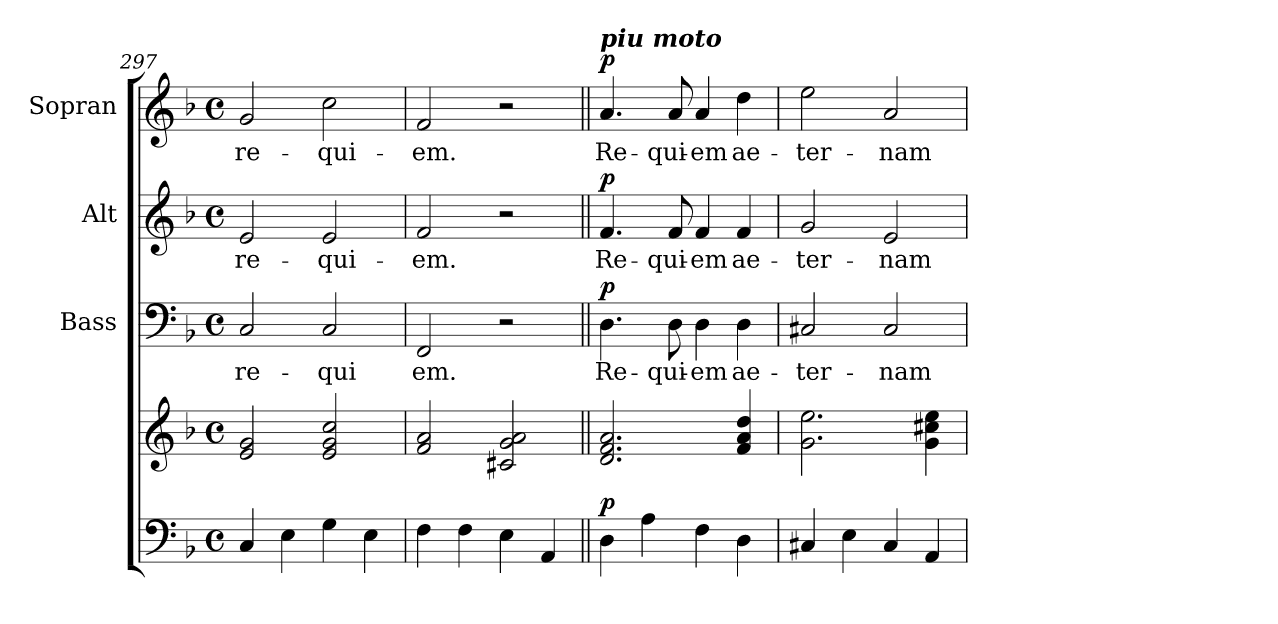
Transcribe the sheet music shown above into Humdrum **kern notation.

**kern	**kern	**dynam	**kern	**text	**dynam	**kern	**text	**dynam	**kern	**text	**dynam
*part4	*part4	*part4	*part3	*part3	*part3	*part2	*part2	*part2	*part1	*part1	*part1
*staff5	*staff4	*staff4/5	*staff3	*staff3	*staff3	*staff2	*staff2	*staff2	*staff1	*staff1	*staff1
*	*	*	*I"Bass	*	*	*I"Alt	*	*	*I"Sopran	*	*
*	*	*	*I'B.	*	*	*I'A.	*	*	*I'S.	*	*
*clefF4	*clefG2	*	*clefF4	*	*	*clefG2	*	*	*clefG2	*	*
*k[b-]	*k[b-]	*	*k[b-]	*	*	*k[b-]	*	*	*k[b-]	*	*
*F:	*F:	*	*F:	*	*	*F:	*	*	*F:	*	*
*M4/4	*M4/4	*	*M4/4	*	*	*M4/4	*	*	*M4/4	*	*
*met(c)	*met(c)	*	*met(c)	*	*	*met(c)	*	*	*met(c)	*	*
=297	=297	=297	=297	=297	=297	=297	=297	=297	=297	=297	=297
!	!	!	!	!LO:LY:b	!	!	!LO:LY:b	!	!	!LO:LY:b	!
4C/	2e/ 2g/	.	2C/	re-	.	2e/	re-	.	2g/	re-	.
4E\	.	.	.	.	.	.	.	.	.	.	.
!	!	!	!	!LO:LY:b	!	!	!LO:LY:b	!	!	!LO:LY:b	!
4G\	2e/ 2g/ 2cc/	.	2C/	-qui	.	2e/	-qui-	.	2cc\	-qui-	.
4E\	.	.	.	.	.	.	.	.	.	.	.
=298	=298	=298	=298	=298	=298	=298	=298	=298	=298	=298	=298
!	!	!	!	!LO:LY:b	!	!	!LO:LY:b	!	!	!LO:LY:b	!
4F\	2f/ 2a/	.	2FF/	em.	.	2f/	-em.	.	2f/	-em.	.
4F\	.	.	.	.	.	.	.	.	.	.	.
4E\	2c#X/ 2g/ 2a/	.	2r	.	.	2r	.	.	2r	.	.
4AA/	.	.	.	.	.	.	.	.	.	.	.
!!LO:LB:g=z
=299||	=299||	=299||	=299||	=299||	=299||	=299||	=299||	=299||	=299||	=299||	=299||
!	!	!	!	!	!	!	!	!	!LO:TX:a:Bi:t=piu moto	!	!
!	!	!LO:DY:a=2	!	!LO:LY:b	!LO:DY:a	!	!LO:LY:b	!LO:DY:a	!	!LO:LY:b	!LO:DY:a
4D\	2.d/ 2.f/ 2.a/	p	4.D\	Re-	p	4.f/	Re-	p	4.a/	Re-	p
4A\	.	.	.	.	.	.	.	.	.	.	.
!	!	!	!	!LO:LY:b	!	!	!LO:LY:b	!	!	!LO:LY:b	!
.	.	.	8D\	-qui-	.	8f/	-qui-	.	8a/	-qui-	.
!	!	!	!	!LO:LY:b	!	!	!LO:LY:b	!	!	!LO:LY:b	!
4F\	.	.	4D\	-em	.	4f/	-em	.	4a/	-em	.
!	!	!	!	!LO:LY:b	!	!	!LO:LY:b	!	!	!LO:LY:b	!
4D\	4f/ 4a/ 4dd/	.	4D\	ae-	.	4f/	ae-	.	4dd\	ae-	.
=300	=300	=300	=300	=300	=300	=300	=300	=300	=300	=300	=300
!	!	!	!	!LO:LY:b	!	!	!LO:LY:b	!	!	!LO:LY:b	!
4C#X/	2.g\ 2.ee\	.	2C#X/	-ter-	.	2g/	-ter-	.	2ee\	-ter-	.
4E\	.	.	.	.	.	.	.	.	.	.	.
!	!	!	!	!LO:LY:b	!	!	!LO:LY:b	!	!	!LO:LY:b	!
4C#/	.	.	2C#/	-nam	.	2e/	-nam	.	2a/	-nam	.
4AA/	4g\ 4cc#X\ 4ee\	.	.	.	.	.	.	.	.	.	.
=	=	=	=	=	=	=	=	=	=	=	=
*-	*-	*-	*-	*-	*-	*-	*-	*-	*-	*-	*-
